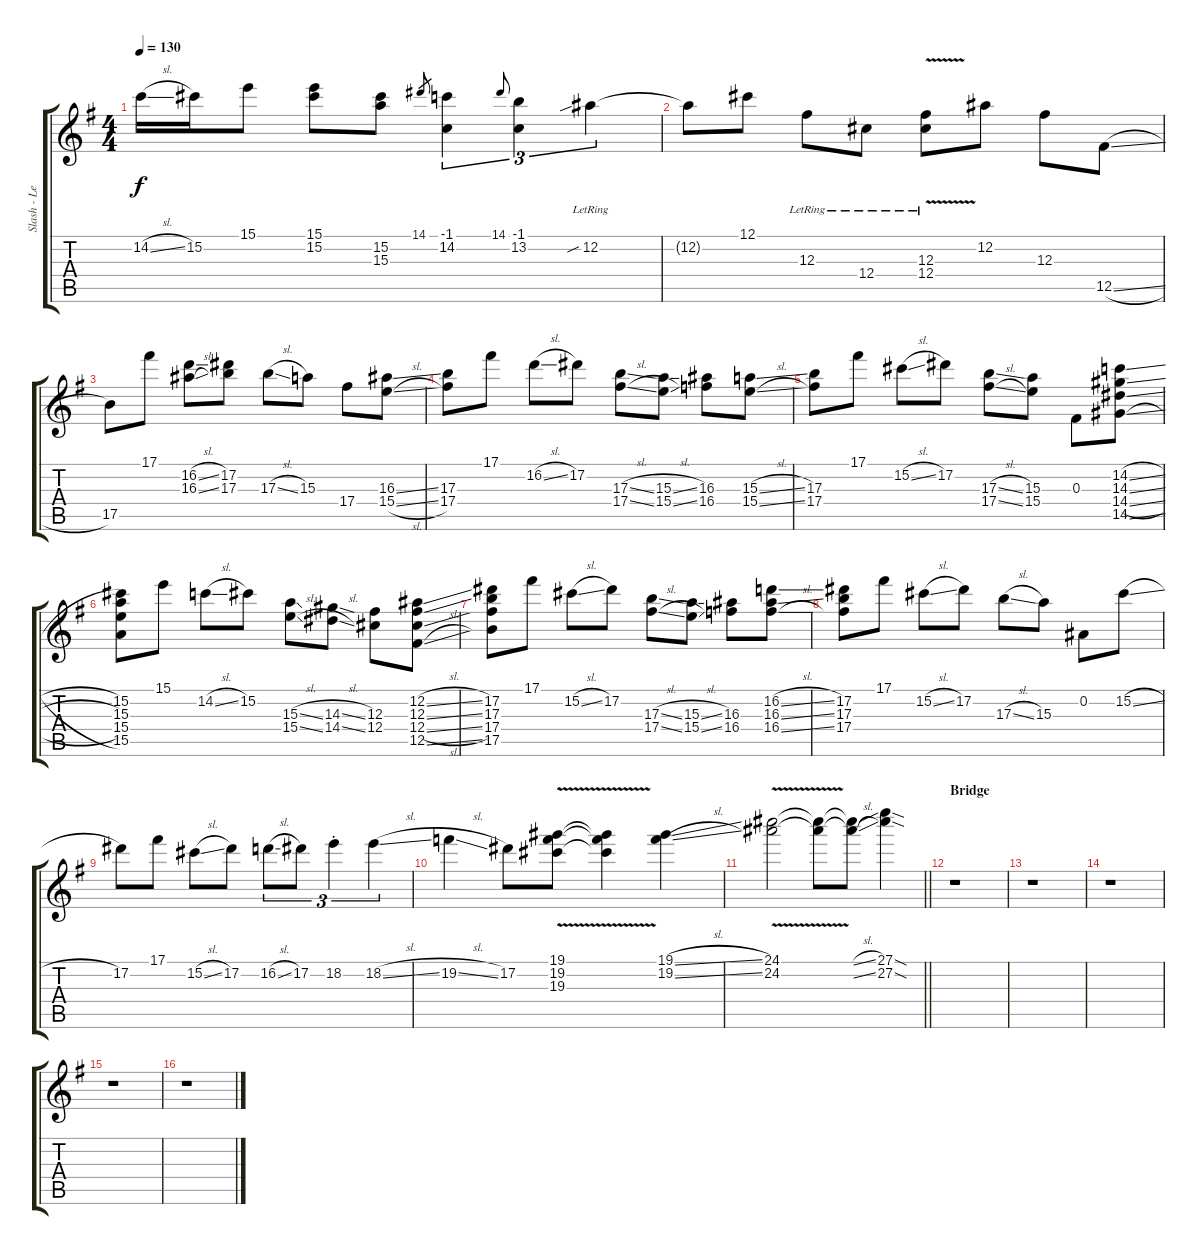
\track ("Slash - Lead Guitar" "Slash - Le") {instrument distortionguitar}
\staff {score tabs}
\tuning (Db4 Bb3 Gb3 Db3 Gb2 Db2) {hide}
\ts (4 4)
\tempo 130
\clef g2
\ks g
14.2{sl}.16{dy f} 15.2.16 15.1.8 (15.1 15.2).8 (15.2 15.3).8 14.1.8{gr} (-1.1 14.2).4{tu (3 2)} 14.1.8{gr onbeat} (-1.1 13.2).4{tu (3 2)} 12.2{sib lr}.4{tu (3 2)} |
12.2{t}.8 12.1.8 12.3{lr}.8 12.4{lr}.8 (12.3{v lr} 12.4{v}).8 12.2.8 12.3.8 12.5{sl}.8 |
17.5.8 17.1.8 (16.2{sl} 16.3{sl}).8 (17.2 17.3).8 17.3{sl}.8 15.3.8 17.4.8 (16.3{ss} 15.4{sl}).8 |
(17.3 17.4).8 17.1.8 16.2{sl}.8 17.2.8 (17.3{sl} 17.4{sl}).8 (15.3{sl} 15.4{sl}).8 (16.3 16.4).8 (15.3{sl} 15.4{sl}).8 |
(17.3 17.4).8 17.1.8 15.2{sl}.8 17.2.8 (17.3{sl} 17.4{sl}).8 (15.3 15.4).8 0.3.8 (14.2{sl} 14.3{sl} 14.4{sl} 14.5{sl}).8 |
(15.2 15.3 15.4 15.5).8 15.1.8 14.2{sl}.8 15.2.8 (15.3{sl} 15.4{sl}).8 (14.3{sl} 14.4{sl}).8 (12.3 12.4).8 (12.2{sl} 12.3{sl} 12.4{sl} 12.5{sl}).8 |
(17.2 17.3 17.4 17.5).8 17.1.8 15.2{sl}.8 17.2.8 (17.3{sl} 17.4{sl}).8 (15.3{sl} 15.4{sl}).8 (16.3 16.4).8 (16.2{sl} 16.3{sl} 16.4{sl}).8 |
(17.2 17.3 17.4).8 17.1.8 15.2{sl}.8 17.2.8 17.3{sl}.8 15.3.8 0.2.8 15.2{sl}.8 |
17.2.8 17.1.8 15.2{sl}.8 17.2.8 16.2{sl}.8{tu (3 2)} 17.2.8{tu (3 2)} 18.2{st}.4{tu (3 2)} 18.2{sl}.4{tu (3 2)} |
19.2{sl}.4 17.2.8 (19.1{v} 19.2{v} 19.3{v}).8 (19.1{t} 19.2{t} 19.3{t}).4 (19.1{sl} 19.2{sl}).4 |
\barLineRight lightlight
(24.1{v} 24.2{v}).2 (24.1{t} 24.2{t}).8 (24.1{sl t} 24.2{sl t}).8 (27.1{sod} 27.2{sod}).4 |
\section ("" "Bridge")
r.1 |
r.1 |
r.1 |
r.1 |
r.1
